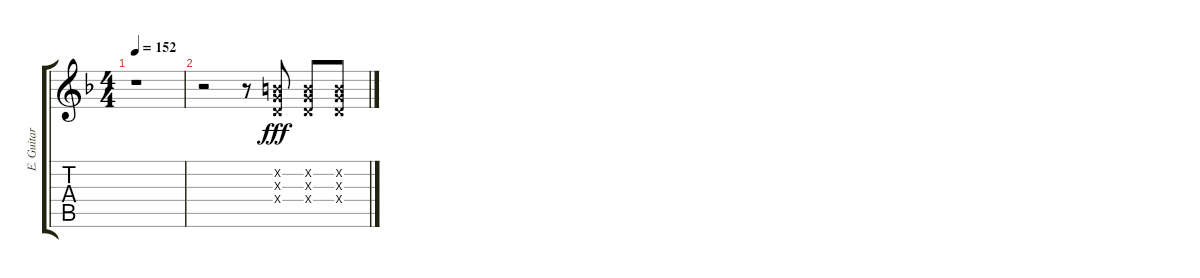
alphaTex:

\track ("E. Guitar V" "E. Guitar ") {instrument overdrivenguitar}
\staff {score tabs}
\tuning (E4 B3 G3 D3 A2 E2) {hide}
\ts (4 4)
\tempo 152
\clef g2
\ks f
r.1{dy fff} |
r.2 r.8 (0.2{x} 0.3{x} 0.4{x}).8 (0.2{x} 0.3{x} 0.4{x}).8 (0.2{x} 0.3{x} 0.4{x}).8
